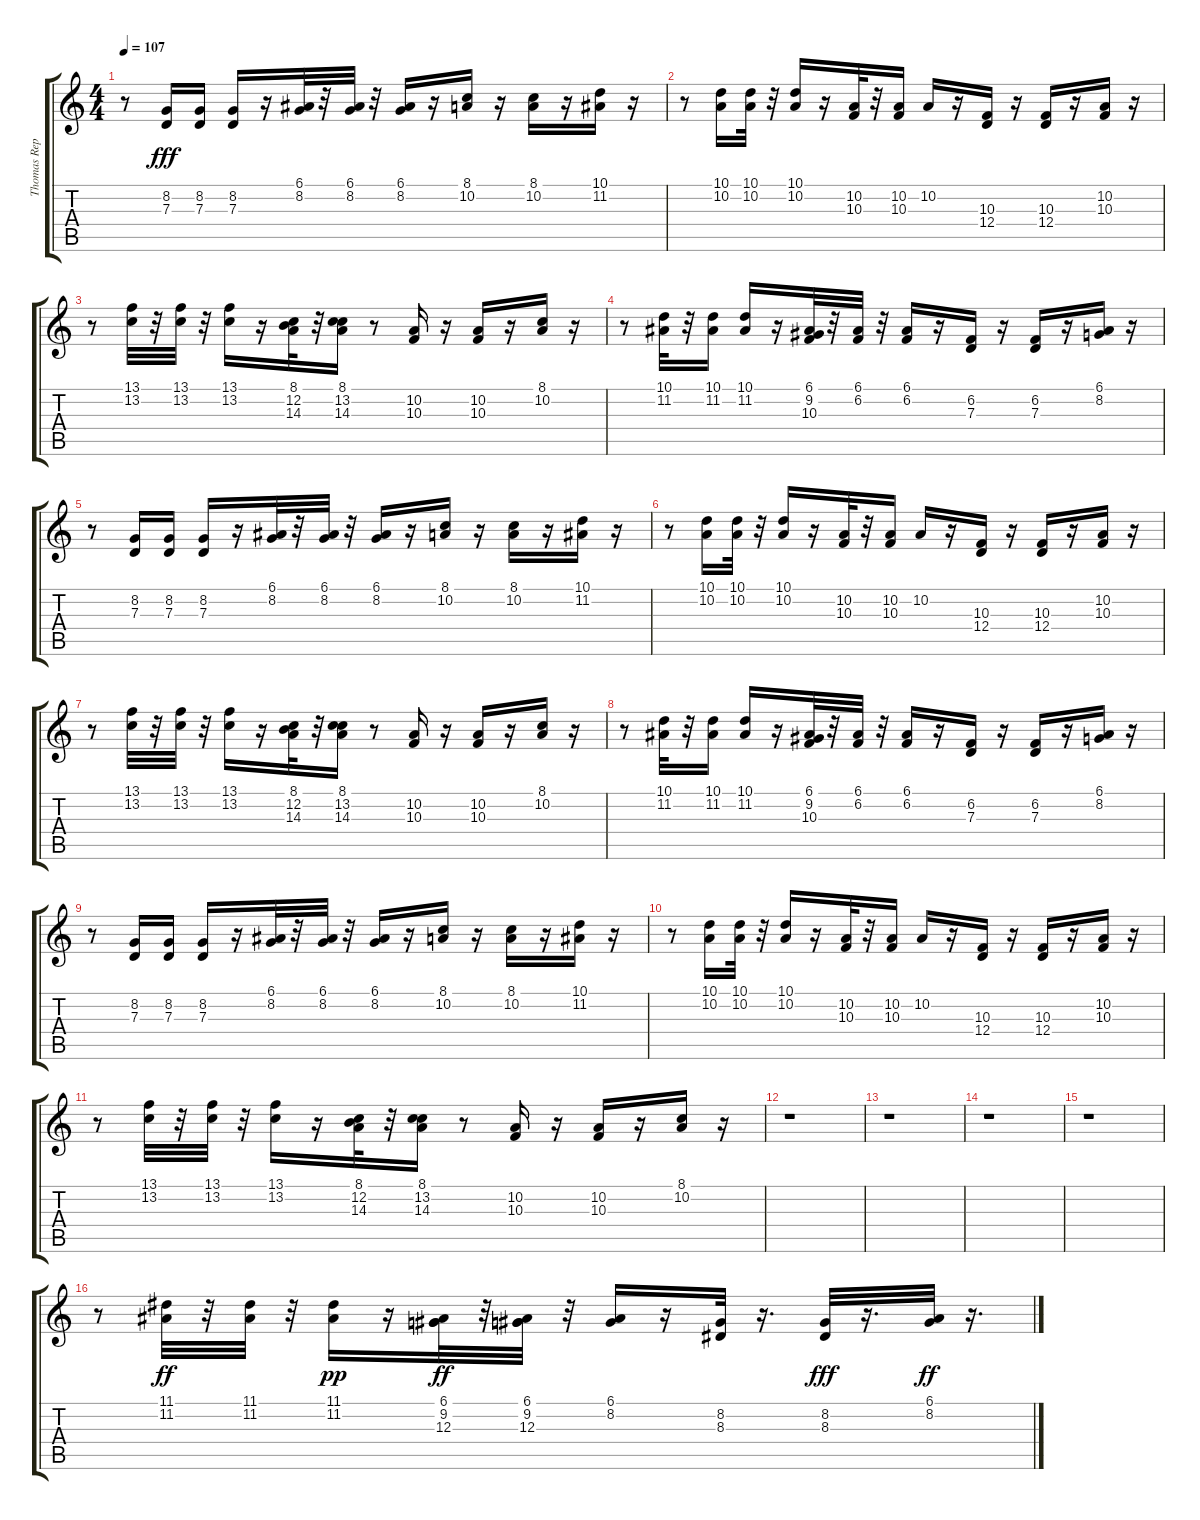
\track ("Thomas Repecki" "Thomas Rep") {instrument brasssection}
\staff {score tabs}
\tuning (E4 B3 G3 D3 A2 E2) {hide}
\ts (4 4)
\tempo 107
\clef g2
\ks c
r.8{dy fff} (8.2 7.3).16 (8.2 7.3).16 (8.2 7.3).16 r.16 (6.1 8.2).32 r.32 (6.1 8.2).32 r.32 (6.1 8.2).16 r.16 (8.1 10.2).16 r.16 (8.1 10.2).16 r.16 (10.1 11.2).16 r.16 |
r.8 (10.1 10.2).16 (10.1 10.2).32 r.32 (10.1 10.2).16 r.16 (10.2 10.3).32 r.32 (10.2 10.3).16 10.2.16 r.16 (10.3 12.4).16 r.16 (10.3 12.4).16 r.16 (10.2 10.3).16 r.16 |
r.8 (13.1 13.2).32 r.32 (13.1 13.2).32 r.32 (13.1 13.2).16 r.16 (8.1 12.2 14.3).32 r.32 (8.1 13.2 14.3).16 r.8 (10.2 10.3).16 r.16 (10.2 10.3).16 r.16 (8.1 10.2).16 r.16 |
r.8 (10.1 11.2).32 r.32 (10.1 11.2).16 (10.1 11.2).16 r.16 (6.1 9.2 10.3).32 r.32 (6.1 6.2).32 r.32 (6.1 6.2).16 r.16 (6.2 7.3).16 r.16 (6.2 7.3).16 r.16 (6.1 8.2).16 r.16 |
r.8 (8.2 7.3).16 (8.2 7.3).16 (8.2 7.3).16 r.16 (6.1 8.2).32 r.32 (6.1 8.2).32 r.32 (6.1 8.2).16 r.16 (8.1 10.2).16 r.16 (8.1 10.2).16 r.16 (10.1 11.2).16 r.16 |
r.8 (10.1 10.2).16 (10.1 10.2).32 r.32 (10.1 10.2).16 r.16 (10.2 10.3).32 r.32 (10.2 10.3).16 10.2.16 r.16 (10.3 12.4).16 r.16 (10.3 12.4).16 r.16 (10.2 10.3).16 r.16 |
r.8 (13.1 13.2).32 r.32 (13.1 13.2).32 r.32 (13.1 13.2).16 r.16 (8.1 12.2 14.3).32 r.32 (8.1 13.2 14.3).16 r.8 (10.2 10.3).16 r.16 (10.2 10.3).16 r.16 (8.1 10.2).16 r.16 |
r.8 (10.1 11.2).32 r.32 (10.1 11.2).16 (10.1 11.2).16 r.16 (6.1 9.2 10.3).32 r.32 (6.1 6.2).32 r.32 (6.1 6.2).16 r.16 (6.2 7.3).16 r.16 (6.2 7.3).16 r.16 (6.1 8.2).16 r.16 |
r.8 (8.2 7.3).16 (8.2 7.3).16 (8.2 7.3).16 r.16 (6.1 8.2).32 r.32 (6.1 8.2).32 r.32 (6.1 8.2).16 r.16 (8.1 10.2).16 r.16 (8.1 10.2).16 r.16 (10.1 11.2).16 r.16 |
r.8 (10.1 10.2).16 (10.1 10.2).32 r.32 (10.1 10.2).16 r.16 (10.2 10.3).32 r.32 (10.2 10.3).16 10.2.16 r.16 (10.3 12.4).16 r.16 (10.3 12.4).16 r.16 (10.2 10.3).16 r.16 |
r.8 (13.1 13.2).32 r.32 (13.1 13.2).32 r.32 (13.1 13.2).16 r.16 (8.1 12.2 14.3).32 r.32 (8.1 13.2 14.3).16 r.8 (10.2 10.3).16 r.16 (10.2 10.3).16 r.16 (8.1 10.2).16 r.16 |
r.1 |
r.1 |
r.1 |
r.1 |
r.8 (11.1 11.2).32{dy ff} r.32 (11.1 11.2).32 r.32 (11.1 11.2).16{dy pp} r.16 (6.1 9.2 12.3).32{dy ff} r.32 (6.1 9.2 12.3).32 r.32 (6.1 8.2).16 r.16 (8.2 8.3).32 r.16{d} (8.2 8.3).32{dy fff} r.16{d} (6.1 8.2).32{dy ff} r.16{d}
